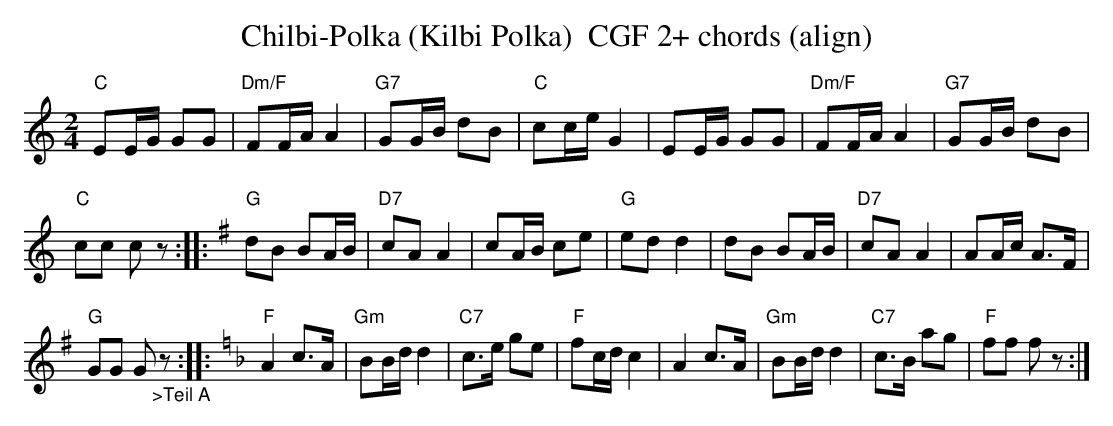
X:1
T:Chilbi-Polka (Kilbi Polka)  CGF 2+ chords (align)
M:2/4
L:1/16
K:Cmaj%%MIDI gchordon
"C"E2EG G2G2 | "Dm/F"F2FA A4 | "G7"G2GB d2B2 | "C"c2ce G4 | E2EG G2G2 | "Dm/F"F2FA A4 | \
"G7"G2GB d2B2 |
 "C"c2c2 c2z2 :: [K:Gmaj] "G"d2B2 B2AB | "D7"c2A2A4 | c2AB c2e2 | "G"e2d2d4 | d2B2 B2AB | \
"D7"c2A2A4 | A2Ac A3F |
 "G"G2G2 G2"_>Teil A"z2 :: [K:Fmaj] "F"A4 c3A | "Gm"B2Bdd4 | \
"C7"c3e g2e2 | "F"f2cdc4 | A4c3A | "Gm"B2Bdd4 | "C7"c3B a2g2 | "F"f2f2 f2z2 :|
